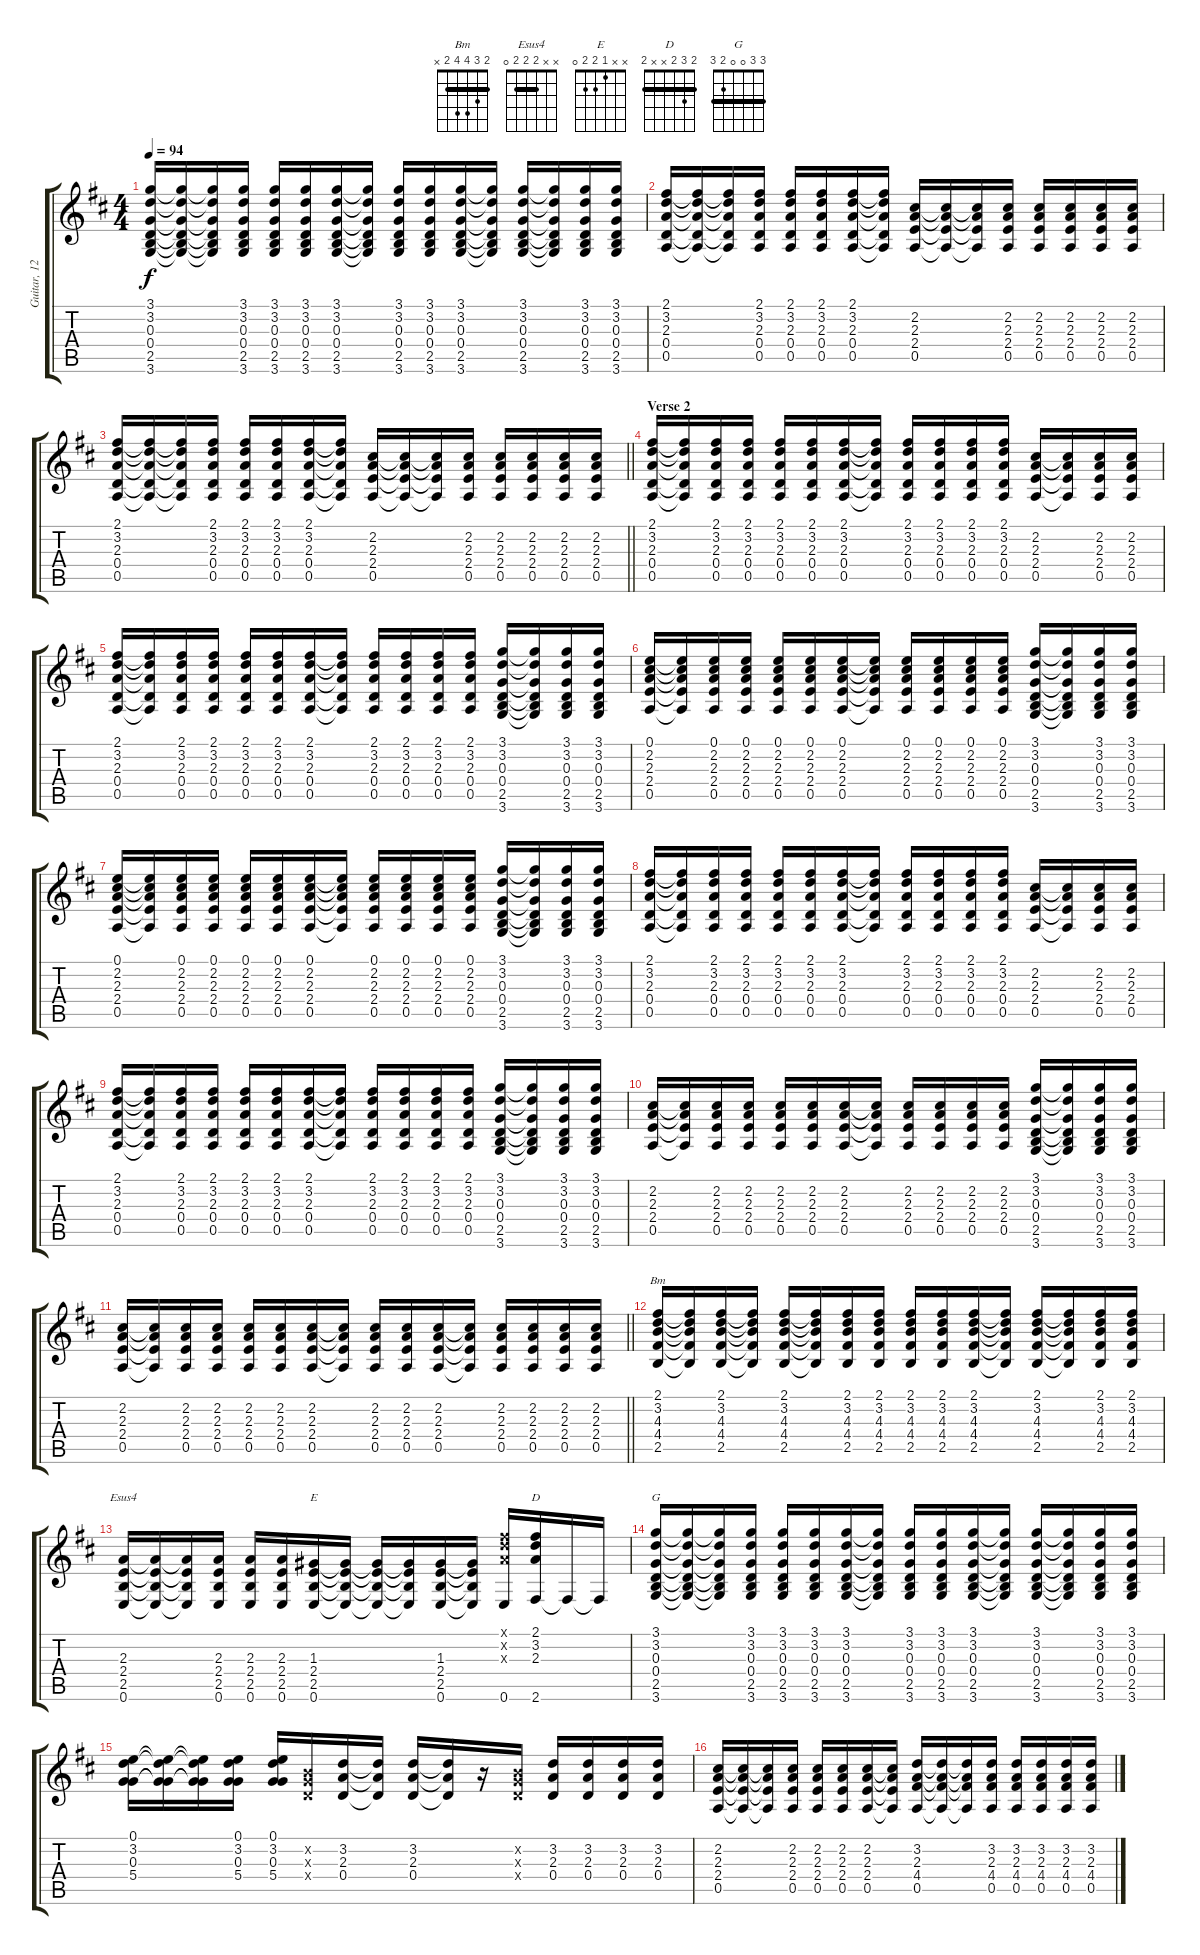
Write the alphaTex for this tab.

\track ("Guitar, 12 Str. Acoustic 2" "Guitar, 12") {instrument acousticguitarsteel}
\staff {score tabs}
\tuning (E4 B3 G3 D3 A2 E2) {hide}
\chord ("Bm" 2 3 4 4 2 x) {barre 2}
\chord ("Esus4" x x 2 2 2 0) {barre 2}
\chord ("E" x x 1 2 2 0)
\chord ("D" 2 3 2 x x 2) {barre 2}
\chord ("G" 3 3 0 0 2 3) {barre 3}
\ts (4 4)
\tempo 94
\clef g2
\ks d
(3.1 3.2 0.3 0.4 2.5 3.6).16{dy f} (3.1{t} 3.2{t} 0.3{t} 0.4{t} 2.5{t} 3.6{t}).16 (3.1{t} 3.2{t} 0.3{t} 0.4{t} 2.5{t} 3.6{t}).16 (3.1 3.2 0.3 0.4 2.5 3.6).16 (3.1 3.2 0.3 0.4 2.5 3.6).16 (3.1 3.2 0.3 0.4 2.5 3.6).16 (3.1 3.2 0.3 0.4 2.5 3.6).16 (3.1{t} 3.2{t} 0.3{t} 0.4{t} 2.5{t} 3.6{t}).16 (3.1 3.2 0.3 0.4 2.5 3.6).16 (3.1 3.2 0.3 0.4 2.5 3.6).16 (3.1 3.2 0.3 0.4 2.5 3.6).16 (3.1{t} 3.2{t} 0.3{t} 0.4{t} 2.5{t} 3.6{t}).16 (3.1 3.2 0.3 0.4 2.5 3.6).16 (3.1{t} 3.2{t} 0.3{t} 0.4{t} 2.5{t} 3.6{t}).16 (3.1 3.2 0.3 0.4 2.5 3.6).16 (3.1 3.2 0.3 0.4 2.5 3.6).16 |
(2.1 3.2 2.3 0.4 0.5).16 (2.1{t} 3.2{t} 2.3{t} 0.4{t} 0.5{t}).16 (2.1{t} 3.2{t} 2.3{t} 0.4{t} 0.5{t}).16 (2.1 3.2 2.3 0.4 0.5).16 (2.1 3.2 2.3 0.4 0.5).16 (2.1 3.2 2.3 0.4 0.5).16 (2.1 3.2 2.3 0.4 0.5).16 (2.1{t} 3.2{t} 2.3{t} 0.4{t} 0.5{t}).16 (2.2 2.3 2.4 0.5).16 (2.2{t} 2.3{t} 2.4{t} 0.5{t}).16 (2.2{t} 2.3{t} 2.4{t} 0.5{t}).16 (2.2 2.3 2.4 0.5).16 (2.2 2.3 2.4 0.5).16 (2.2 2.3 2.4 0.5).16 (2.2 2.3 2.4 0.5).16 (2.2 2.3 2.4 0.5).16 |
\barLineRight lightlight
(2.1 3.2 2.3 0.4 0.5).16 (2.1{t} 3.2{t} 2.3{t} 0.4{t} 0.5{t}).16 (2.1{t} 3.2{t} 2.3{t} 0.4{t} 0.5{t}).16 (2.1 3.2 2.3 0.4 0.5).16 (2.1 3.2 2.3 0.4 0.5).16 (2.1 3.2 2.3 0.4 0.5).16 (2.1 3.2 2.3 0.4 0.5).16 (2.1{t} 3.2{t} 2.3{t} 0.4{t} 0.5{t}).16 (2.2 2.3 2.4 0.5).16 (2.2{t} 2.3{t} 2.4{t} 0.5{t}).16 (2.2{t} 2.3{t} 2.4{t} 0.5{t}).16 (2.2 2.3 2.4 0.5).16 (2.2 2.3 2.4 0.5).16 (2.2 2.3 2.4 0.5).16 (2.2 2.3 2.4 0.5).16 (2.2 2.3 2.4 0.5).16 |
\section ("" "Verse 2")
(2.1 3.2 2.3 0.4 0.5).16 (2.1{t} 3.2{t} 2.3{t} 0.4{t} 0.5{t}).16 (2.1 3.2 2.3 0.4 0.5).16 (2.1 3.2 2.3 0.4 0.5).16 (2.1 3.2 2.3 0.4 0.5).16 (2.1 3.2 2.3 0.4 0.5).16 (2.1 3.2 2.3 0.4 0.5).16 (2.1{t} 3.2{t} 2.3{t} 0.4{t} 0.5{t}).16 (2.1 3.2 2.3 0.4 0.5).16 (2.1 3.2 2.3 0.4 0.5).16 (2.1 3.2 2.3 0.4 0.5).16 (2.1 3.2 2.3 0.4 0.5).16 (2.2 2.3 2.4 0.5).16 (2.2{t} 2.3{t} 2.4{t} 0.5{t}).16 (2.2 2.3 2.4 0.5).16 (2.2 2.3 2.4 0.5).16 |
(2.1 3.2 2.3 0.4 0.5).16 (2.1{t} 3.2{t} 2.3{t} 0.4{t} 0.5{t}).16 (2.1 3.2 2.3 0.4 0.5).16 (2.1 3.2 2.3 0.4 0.5).16 (2.1 3.2 2.3 0.4 0.5).16 (2.1 3.2 2.3 0.4 0.5).16 (2.1 3.2 2.3 0.4 0.5).16 (2.1{t} 3.2{t} 2.3{t} 0.4{t} 0.5{t}).16 (2.1 3.2 2.3 0.4 0.5).16 (2.1 3.2 2.3 0.4 0.5).16 (2.1 3.2 2.3 0.4 0.5).16 (2.1 3.2 2.3 0.4 0.5).16 (3.1 3.2 0.3 0.4 2.5 3.6).16 (3.1{t} 3.2{t} 0.3{t} 0.4{t} 2.5{t} 3.6{t}).16 (3.1 3.2 0.3 0.4 2.5 3.6).16 (3.1 3.2 0.3 0.4 2.5 3.6).16 |
(0.1 2.2 2.3 2.4 0.5).16 (0.1{t} 2.2{t} 2.3{t} 2.4{t} 0.5{t}).16 (0.1 2.2 2.3 2.4 0.5).16 (0.1 2.2 2.3 2.4 0.5).16 (0.1 2.2 2.3 2.4 0.5).16 (0.1 2.2 2.3 2.4 0.5).16 (0.1 2.2 2.3 2.4 0.5).16 (0.1{t} 2.2{t} 2.3{t} 2.4{t} 0.5{t}).16 (0.1 2.2 2.3 2.4 0.5).16 (0.1 2.2 2.3 2.4 0.5).16 (0.1 2.2 2.3 2.4 0.5).16 (0.1 2.2 2.3 2.4 0.5).16 (3.1 3.2 0.3 0.4 2.5 3.6).16 (3.1{t} 3.2{t} 0.3{t} 0.4{t} 2.5{t} 3.6{t}).16 (3.1 3.2 0.3 0.4 2.5 3.6).16 (3.1 3.2 0.3 0.4 2.5 3.6).16 |
(0.1 2.2 2.3 2.4 0.5).16 (0.1{t} 2.2{t} 2.3{t} 2.4{t} 0.5{t}).16 (0.1 2.2 2.3 2.4 0.5).16 (0.1 2.2 2.3 2.4 0.5).16 (0.1 2.2 2.3 2.4 0.5).16 (0.1 2.2 2.3 2.4 0.5).16 (0.1 2.2 2.3 2.4 0.5).16 (0.1{t} 2.2{t} 2.3{t} 2.4{t} 0.5{t}).16 (0.1 2.2 2.3 2.4 0.5).16 (0.1 2.2 2.3 2.4 0.5).16 (0.1 2.2 2.3 2.4 0.5).16 (0.1 2.2 2.3 2.4 0.5).16 (3.1 3.2 0.3 0.4 2.5 3.6).16 (3.1{t} 3.2{t} 0.3{t} 0.4{t} 2.5{t} 3.6{t}).16 (3.1 3.2 0.3 0.4 2.5 3.6).16 (3.1 3.2 0.3 0.4 2.5 3.6).16 |
(2.1 3.2 2.3 0.4 0.5).16 (2.1{t} 3.2{t} 2.3{t} 0.4{t} 0.5{t}).16 (2.1 3.2 2.3 0.4 0.5).16 (2.1 3.2 2.3 0.4 0.5).16 (2.1 3.2 2.3 0.4 0.5).16 (2.1 3.2 2.3 0.4 0.5).16 (2.1 3.2 2.3 0.4 0.5).16 (2.1{t} 3.2{t} 2.3{t} 0.4{t} 0.5{t}).16 (2.1 3.2 2.3 0.4 0.5).16 (2.1 3.2 2.3 0.4 0.5).16 (2.1 3.2 2.3 0.4 0.5).16 (2.1 3.2 2.3 0.4 0.5).16 (2.2 2.3 2.4 0.5).16 (2.2{t} 2.3{t} 2.4{t} 0.5{t}).16 (2.2 2.3 2.4 0.5).16 (2.2 2.3 2.4 0.5).16 |
(2.1 3.2 2.3 0.4 0.5).16 (2.1{t} 3.2{t} 2.3{t} 0.4{t} 0.5{t}).16 (2.1 3.2 2.3 0.4 0.5).16 (2.1 3.2 2.3 0.4 0.5).16 (2.1 3.2 2.3 0.4 0.5).16 (2.1 3.2 2.3 0.4 0.5).16 (2.1 3.2 2.3 0.4 0.5).16 (2.1{t} 3.2{t} 2.3{t} 0.4{t} 0.5{t}).16 (2.1 3.2 2.3 0.4 0.5).16 (2.1 3.2 2.3 0.4 0.5).16 (2.1 3.2 2.3 0.4 0.5).16 (2.1 3.2 2.3 0.4 0.5).16 (3.1 3.2 0.3 0.4 2.5 3.6).16 (3.1{t} 3.2{t} 0.3{t} 0.4{t} 2.5{t} 3.6{t}).16 (3.1 3.2 0.3 0.4 2.5 3.6).16 (3.1 3.2 0.3 0.4 2.5 3.6).16 |
(2.2 2.3 2.4 0.5).16 (2.2{t} 2.3{t} 2.4{t} 0.5{t}).16 (2.2 2.3 2.4 0.5).16 (2.2 2.3 2.4 0.5).16 (2.2 2.3 2.4 0.5).16 (2.2 2.3 2.4 0.5).16 (2.2 2.3 2.4 0.5).16 (2.2{t} 2.3{t} 2.4{t} 0.5{t}).16 (2.2 2.3 2.4 0.5).16 (2.2 2.3 2.4 0.5).16 (2.2 2.3 2.4 0.5).16 (2.2 2.3 2.4 0.5).16 (3.1 3.2 0.3 0.4 2.5 3.6).16 (3.1{t} 3.2{t} 0.3{t} 0.4{t} 2.5{t} 3.6{t}).16 (3.1 3.2 0.3 0.4 2.5 3.6).16 (3.1 3.2 0.3 0.4 2.5 3.6).16 |
\barLineRight lightlight
(2.2 2.3 2.4 0.5).16 (2.2{t} 2.3{t} 2.4{t} 0.5{t}).16 (2.2 2.3 2.4 0.5).16 (2.2 2.3 2.4 0.5).16 (2.2 2.3 2.4 0.5).16 (2.2 2.3 2.4 0.5).16 (2.2 2.3 2.4 0.5).16 (2.2{t} 2.3{t} 2.4{t} 0.5{t}).16 (2.2 2.3 2.4 0.5).16 (2.2 2.3 2.4 0.5).16 (2.2 2.3 2.4 0.5).16 (2.2{t} 2.3{t} 2.4{t} 0.5{t}).16 (2.2 2.3 2.4 0.5).16 (2.2 2.3 2.4 0.5).16 (2.2 2.3 2.4 0.5).16 (2.2 2.3 2.4 0.5).16 |
(2.1 3.2 4.3 4.4 2.5).16{ch "Bm"} (2.1{t} 3.2{t} 4.3{t} 4.4{t} 2.5{t}).16 (2.1 3.2 4.3 4.4 2.5).16 (2.1{t} 3.2{t} 4.3{t} 4.4{t} 2.5{t}).16 (2.1 3.2 4.3 4.4 2.5).16 (2.1{t} 3.2{t} 4.3{t} 4.4{t} 2.5{t}).16 (2.1 3.2 4.3 4.4 2.5).16 (2.1 3.2 4.3 4.4 2.5).16 (2.1 3.2 4.3 4.4 2.5).16 (2.1 3.2 4.3 4.4 2.5).16 (2.1 3.2 4.3 4.4 2.5).16 (2.1{t} 3.2{t} 4.3{t} 4.4{t} 2.5{t}).16 (2.1 3.2 4.3 4.4 2.5).16 (2.1{t} 3.2{t} 4.3{t} 4.4{t} 2.5{t}).16 (2.1 3.2 4.3 4.4 2.5).16 (2.1 3.2 4.3 4.4 2.5).16 |
(2.3 2.4 2.5 0.6).16{ch "Esus4"} (2.3{t} 2.4{t} 2.5{t} 0.6{t}).16 (2.3{t} 2.4{t} 2.5{t} 0.6{t}).16 (2.3 2.4 2.5 0.6).16 (2.3 2.4 2.5 0.6).16 (2.3 2.4 2.5 0.6).16 (1.3 2.4 2.5 0.6).16{ch "E"} (1.3{t} 2.4{t} 2.5{t} 0.6{t}).16 (1.3{t} 2.4{t} 2.5{t} 0.6{t}).16 (1.3{t} 2.4{t} 2.5{t} 0.6{t}).16 (1.3 2.4 2.5 0.6).16 (1.3{t} 2.4{t} 2.5{t} 0.6{t}).16 (2.1{x} 3.2{x} 2.3{x} 0.6).16 (2.1 3.2 2.3 2.6).16{ch "D"} 2.6{t}.16 2.6{t}.16 |
(3.1 3.2 0.3 0.4 2.5 3.6).16{ch "G"} (3.1{t} 3.2{t} 0.3{t} 0.4{t} 2.5{t} 3.6{t}).16 (3.1{t} 3.2{t} 0.3{t} 0.4{t} 2.5{t} 3.6{t}).16 (3.1 3.2 0.3 0.4 2.5 3.6).16 (3.1 3.2 0.3 0.4 2.5 3.6).16 (3.1 3.2 0.3 0.4 2.5 3.6).16 (3.1 3.2 0.3 0.4 2.5 3.6).16 (3.1{t} 3.2{t} 0.3{t} 0.4{t} 2.5{t} 3.6{t}).16 (3.1 3.2 0.3 0.4 2.5 3.6).16 (3.1 3.2 0.3 0.4 2.5 3.6).16 (3.1 3.2 0.3 0.4 2.5 3.6).16 (3.1{t} 3.2{t} 0.3{t} 0.4{t} 2.5{t} 3.6{t}).16 (3.1 3.2 0.3 0.4 2.5 3.6).16 (3.1{t} 3.2{t} 0.3{t} 0.4{t} 2.5{t} 3.6{t}).16 (3.1 3.2 0.3 0.4 2.5 3.6).16 (3.1 3.2 0.3 0.4 2.5 3.6).16 |
(0.1 3.2 0.3 5.4).16 (0.1{t} 3.2{t} 0.3{t} 5.4{t}).16 (0.1{t} 3.2{t} 0.3{t} 5.4{t}).16 (0.1 3.2 0.3 5.4).16 (0.1 3.2 0.3 5.4).16 (0.2{x} 0.3{x} 0.4{x}).16 (3.2 2.3 0.4).16 (3.2{t} 2.3{t} 0.4{t}).16 (3.2 2.3 0.4).16 (3.2{t} 2.3{t} 0.4{t}).16 r.16 (0.2{x} 0.3{x} 0.4{x}).16 (3.2 2.3 0.4).16 (3.2 2.3 0.4).16 (3.2 2.3 0.4).16 (3.2 2.3 0.4).16 |
(2.2 2.3 2.4 0.5).16 (2.2{t} 2.3{t} 2.4{t} 0.5{t}).16 (2.2{t} 2.3{t} 2.4{t} 0.5{t}).16 (2.2 2.3 2.4 0.5).16 (2.2 2.3 2.4 0.5).16 (2.2 2.3 2.4 0.5).16 (2.2 2.3 2.4 0.5).16 (2.2{t} 2.3{t} 2.4{t} 0.5{t}).16 (3.2 2.3 4.4 0.5).16 (3.2{t} 2.3{t} 4.4{t} 0.5{t}).16 (3.2{t} 2.3{t} 4.4{t} 0.5{t}).16 (3.2 2.3 4.4 0.5).16 (3.2 2.3 4.4 0.5).16 (3.2 2.3 4.4 0.5).16 (3.2 2.3 4.4 0.5).16 (3.2 2.3 4.4 0.5).16
